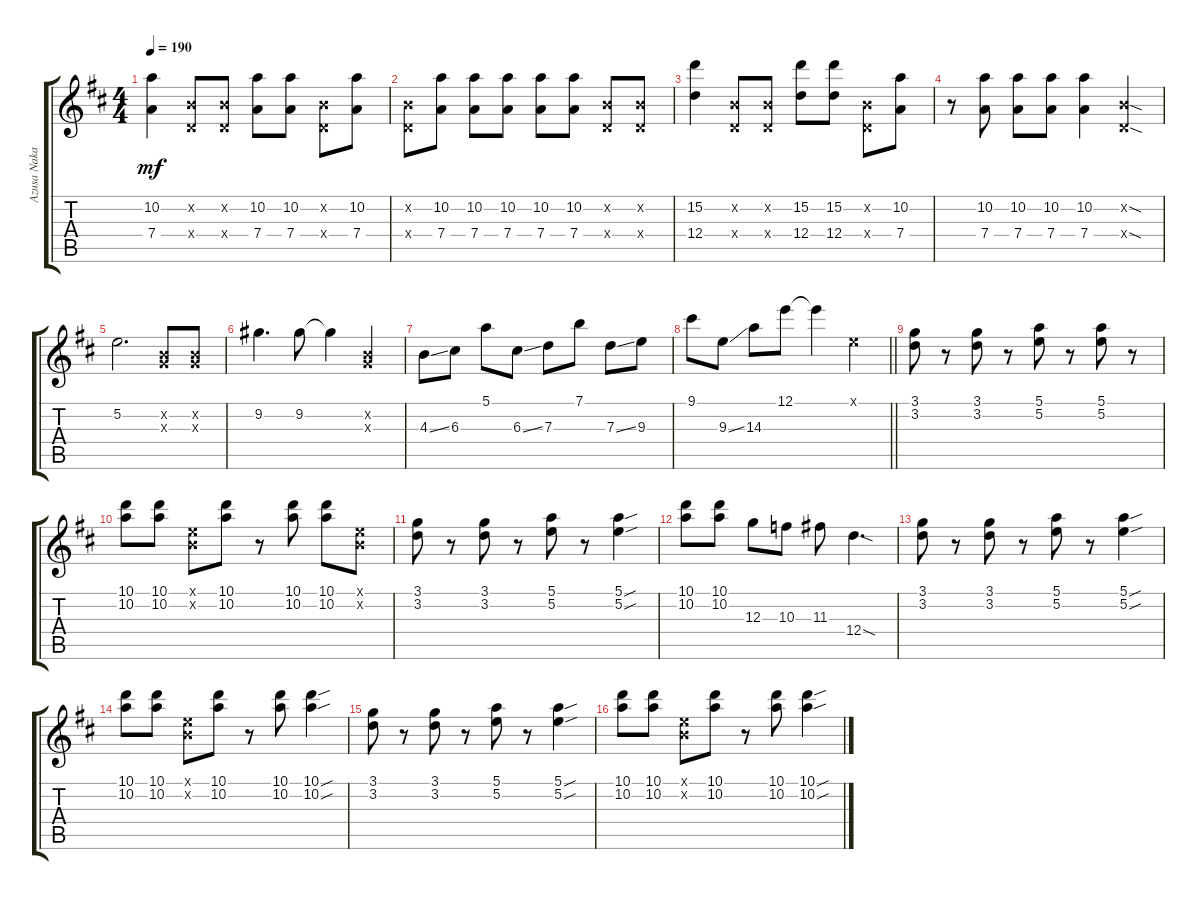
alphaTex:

\track ("Azusa Nakano" "Azusa Naka") {instrument distortionguitar}
\staff {score tabs}
\tuning (E4 B3 G3 D3 A2 E2) {hide}
\ts (4 4)
\section ("" "")
\tempo 190
\clef g2
\ks d
(10.2 7.4).4{dy mf} (0.2{x} 0.4{x}).8 (0.2{x} 0.4{x}).8 (10.2 7.4).8 (10.2 7.4).8 (0.2{x} 0.4{x}).8 (10.2 7.4).8 |
(0.2{x} 0.4{x}).8 (10.2 7.4).8 (10.2 7.4).8 (10.2 7.4).8 (10.2 7.4).8 (10.2 7.4).8 (0.2{x} 0.4{x}).8 (0.2{x} 0.4{x}).8 |
(15.2 12.4).4 (0.2{x} 0.4{x}).8 (0.2{x} 0.4{x}).8 (15.2 12.4).8 (15.2 12.4).8 (0.2{x} 0.4{x}).8 (10.2 7.4).8 |
r.8 (10.2 7.4).8 (10.2 7.4).8 (10.2 7.4).8 (10.2 7.4).4 (0.2{sod x} 0.4{sod x}).4 |
5.2.2{d} (0.2{x} 0.3{x}).8 (0.2{x} 0.3{x}).8 |
9.2.4{d} 9.2.8 9.2{t}.4 (0.2{x} 0.3{x}).4 |
4.3{ss}.8 6.3.8 5.1.8 6.3{ss}.8 7.3.8 7.1.8 7.3{ss}.8 9.3.8 |
\barLineRight lightlight
9.1.8 9.3{ss}.8 14.3.8 12.1.8 12.1{t}.4 0.1{x}.4 |
\section ("" "")
(3.1 3.2).8 r.8 (3.1 3.2).8 r.8 (5.1 5.2).8 r.8 (5.1 5.2).8 r.8 |
(10.1 10.2).8 (10.1 10.2).8 (0.1{x} 0.2{x}).8 (10.1 10.2).8 r.8 (10.1 10.2).8 (10.1 10.2).8 (0.1{x} 0.2{x}).8 |
(3.1 3.2).8 r.8 (3.1 3.2).8 r.8 (5.1 5.2).8 r.8 (5.1{sou} 5.2{sou}).4 |
(10.1 10.2).8 (10.1 10.2).8 12.3.8 10.3.8 11.3.8 12.4{sod}.4{d} |
(3.1 3.2).8 r.8 (3.1 3.2).8 r.8 (5.1 5.2).8 r.8 (5.1{sou} 5.2{sou}).4 |
(10.1 10.2).8 (10.1 10.2).8 (0.1{x} 0.2{x}).8 (10.1 10.2).8 r.8 (10.1 10.2).8 (10.1{sou} 10.2{sou}).4 |
(3.1 3.2).8 r.8 (3.1 3.2).8 r.8 (5.1 5.2).8 r.8 (5.1{sou} 5.2{sou}).4 |
(10.1 10.2).8 (10.1 10.2).8 (0.1{x} 0.2{x}).8 (10.1 10.2).8 r.8 (10.1 10.2).8 (10.1{sou} 10.2{sou}).4
